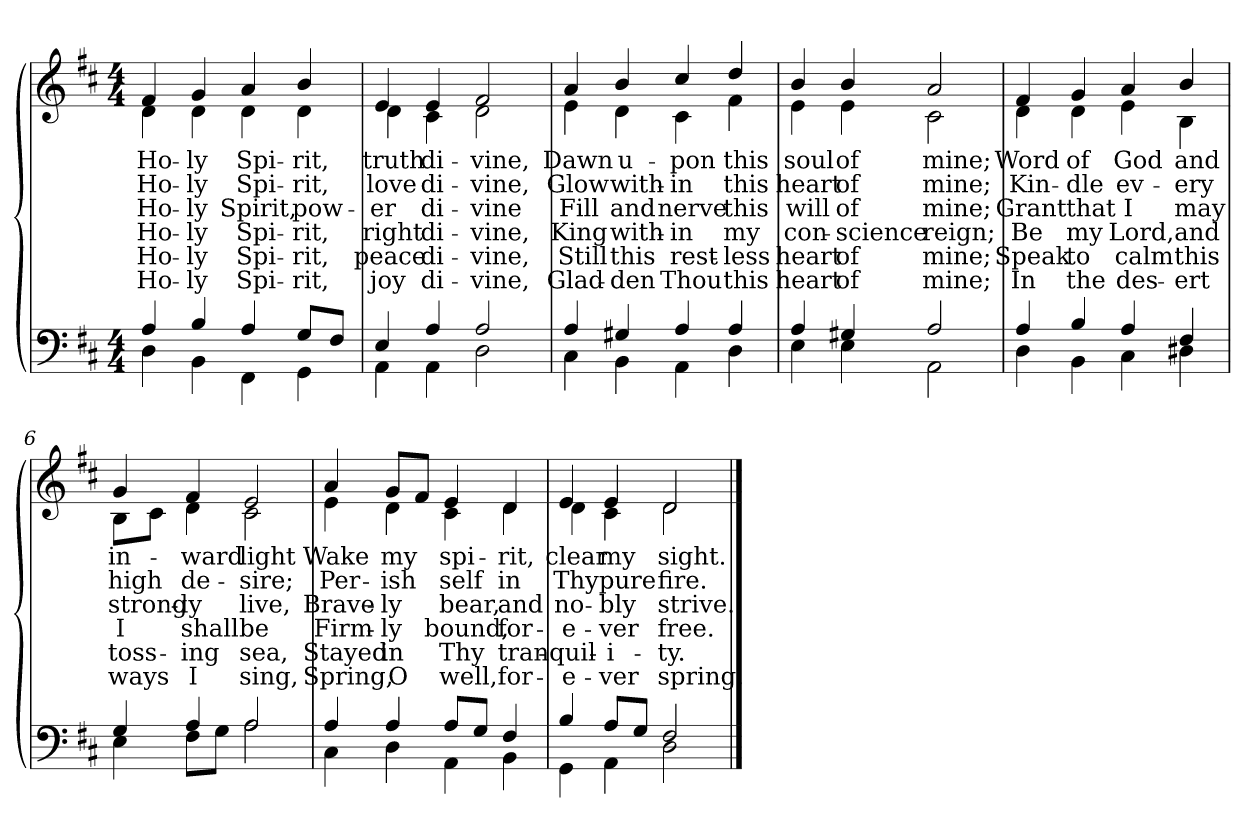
**kern	**kern	**text	**text	**text	**text	**text	**text
*part2	*part1	*part1	*part1	*part1	*part1	*part1	*part1
*staff2	*staff1	*staff1	*staff1	*staff1	*staff1	*staff1	*staff1
*clefF4	*clefG2	*	*	*	*	*	*
*k[f#c#]	*k[f#c#]	*	*	*	*	*	*
*M4/4	*M4/4	*	*	*	*	*	*
=1	=1	=1	=1	=1	=1	=1	=1
*^	*	*	*	*	*	*	*
!	!	!LO:TX:b:i:t=Verse	!	!	!	!	!	!
!	!	!	!LO:LY:b	!LO:LY:b	!LO:LY:b	!LO:LY:b	!LO:LY:b	!LO:LY:b
*	*	*^	*	*	*	*	*	*
4A/	4D\	4f#/	4d\	Ho-	Ho-	Ho-	Ho-	Ho-	Ho-
!	!	!	!	!LO:LY:b	!LO:LY:b	!LO:LY:b	!LO:LY:b	!LO:LY:b	!LO:LY:b
4B/	4BB\	4g/	4d\	-ly	-ly	-ly	-ly	-ly	-ly
!	!	!	!	!LO:LY:b	!LO:LY:b	!LO:LY:b	!LO:LY:b	!LO:LY:b	!LO:LY:b
4A/	4FF#\	4a/	4d\	Spi-	Spi-	Spirit,	Spi-	Spi-	Spi-
!	!	!	!	!LO:LY:b	!LO:LY:b	!LO:LY:b	!LO:LY:b	!LO:LY:b	!LO:LY:b
8G/L	4GG\	4b/	4d\	-rit,	-rit,	pow-	-rit,	-rit,	-rit,
8F#/J	.	.	.	.	.	.	.	.	.
=2	=2	=2	=2	=2	=2	=2	=2	=2	=2
!	!	!	!	!LO:LY:b	!LO:LY:b	!LO:LY:b	!LO:LY:b	!LO:LY:b	!LO:LY:b
4E/	4AA\	4e/	4d\	truth	love	-er	right	peace	joy
!	!	!	!	!LO:LY:b	!LO:LY:b	!LO:LY:b	!LO:LY:b	!LO:LY:b	!LO:LY:b
4A/	4AA\	4e/	4c#\	di-	di-	di-	di-	di-	di-
!	!	!	!	!LO:LY:b	!LO:LY:b	!LO:LY:b	!LO:LY:b	!LO:LY:b	!LO:LY:b
2A/	2D\	2f#/	2d\	-vine,	-vine,	-vine	-vine,	-vine,	-vine,
!!LO:LB:g=z	!!
=3	=3	=3	=3	=3	=3	=3	=3	=3	=3
!	!	!	!	!LO:LY:b	!LO:LY:b	!LO:LY:b	!LO:LY:b	!LO:LY:b	!LO:LY:b
4A/	4C#\	4a/	4e\	Dawn	Glow	Fill	King	Still	Glad-
!	!	!	!	!LO:LY:b	!LO:LY:b	!LO:LY:b	!LO:LY:b	!LO:LY:b	!LO:LY:b
4G#X/	4BB\	4b/	4d\	u-	with-	and	with-	this	-den
!	!	!	!	!LO:LY:b	!LO:LY:b	!LO:LY:b	!LO:LY:b	!LO:LY:b	!LO:LY:b
4A/	4AA\	4cc#/	4c#\	-pon	-in	nerve	-in	rest-	Thou
!	!	!	!	!LO:LY:b	!LO:LY:b	!LO:LY:b	!LO:LY:b	!LO:LY:b	!LO:LY:b
4A/	4D\	4dd/	4f#\	this	this	this	my	-less	this
=4	=4	=4	=4	=4	=4	=4	=4	=4	=4
!	!	!	!	!LO:LY:b	!LO:LY:b	!LO:LY:b	!LO:LY:b	!LO:LY:b	!LO:LY:b
4A/	4E\	4b/	4e\	soul	heart	will	con-	heart	heart
!	!	!	!	!LO:LY:b	!LO:LY:b	!LO:LY:b	!LO:LY:b	!LO:LY:b	!LO:LY:b
4G#X/	4E\	4b/	4e\	of	of	of	-science	of	of
!	!	!	!	!LO:LY:b	!LO:LY:b	!LO:LY:b	!LO:LY:b	!LO:LY:b	!LO:LY:b
2A/	2AA\	2a/	2c#\	mine;	mine;	mine;	reign;	mine;	mine;
!!LO:LB:g=z	!!
=5	=5	=5	=5	=5	=5	=5	=5	=5	=5
!	!	!	!	!LO:LY:b	!LO:LY:b	!LO:LY:b	!LO:LY:b	!LO:LY:b	!LO:LY:b
4A/	4D\	4f#/	4d\	Word	Kin-	Grant	Be	Speak	In
!	!	!	!	!LO:LY:b	!LO:LY:b	!LO:LY:b	!LO:LY:b	!LO:LY:b	!LO:LY:b
4B/	4BB\	4g/	4d\	of	-dle	that	my	to	the
!	!	!	!	!LO:LY:b	!LO:LY:b	!LO:LY:b	!LO:LY:b	!LO:LY:b	!LO:LY:b
4A/	4C#\	4a/	4e\	God	ev-	I	Lord,	calm	des-
!	!	!	!	!LO:LY:b	!LO:LY:b	!LO:LY:b	!LO:LY:b	!LO:LY:b	!LO:LY:b
4F#/	4D#X\	4b/	4B\	and	-ery	may	and	this	-ert
=6	=6	=6	=6	=6	=6	=6	=6	=6	=6
!	!	!	!	!LO:LY:b	!LO:LY:b	!LO:LY:b	!LO:LY:b	!LO:LY:b	!LO:LY:b
4G/	4E\	4g/	8B\L	in-	high	strong-	I	toss-	ways
.	.	.	8c#\J	.	.	.	.	.	.
!	!	!	!	!LO:LY:b	!LO:LY:b	!LO:LY:b	!LO:LY:b	!LO:LY:b	!LO:LY:b
4A/	8F#\L	4f#/	4d\	-ward	de-	-ly	shall	-ing	I
.	8G\J	.	.	.	.	.	.	.	.
!	!	!	!	!LO:LY:b	!LO:LY:b	!LO:LY:b	!LO:LY:b	!LO:LY:b	!LO:LY:b
2A/	2A\	2e/	2c#\	light	-sire;	live,	be	sea,	sing,
!!LO:LB:g=z	!!
=7	=7	=7	=7	=7	=7	=7	=7	=7	=7
!	!	!	!	!LO:LY:b	!LO:LY:b	!LO:LY:b	!LO:LY:b	!LO:LY:b	!LO:LY:b
4A/	4C#\	4a/	4e\	Wake	Per-	Brave-	Firm-	Stayed	Spring,
!	!	!	!	!LO:LY:b	!LO:LY:b	!LO:LY:b	!LO:LY:b	!LO:LY:b	!LO:LY:b
4A/	4D\	8g/L	4d\	my	-ish	-ly	-ly	in	O
.	.	8f#/J	.	.	.	.	.	.	.
!	!	!	!	!LO:LY:b	!LO:LY:b	!LO:LY:b	!LO:LY:b	!LO:LY:b	!LO:LY:b
8A/L	4AA\	4e/	4c#\	spi-	self	bear,	bound,	Thy	well,
8G/J	.	.	.	.	.	.	.	.	.
!	!	!	!	!LO:LY:b	!LO:LY:b	!LO:LY:b	!LO:LY:b	!LO:LY:b	!LO:LY:b
4F#/	4BB\	4d/	4d\	-rit,	in	and	for-	tran-	for-
=8	=8	=8	=8	=8	=8	=8	=8	=8	=8
!	!	!	!	!LO:LY:b	!LO:LY:b	!LO:LY:b	!LO:LY:b	!LO:LY:b	!LO:LY:b
4B/	4GG\	4e/	4d\	clear	Thy	no-	-e-	-quil-	-e-
!	!	!	!	!LO:LY:b	!LO:LY:b	!LO:LY:b	!LO:LY:b	!LO:LY:b	!LO:LY:b
8A/L	4AA\	4e/	4c#\	my	pure	-bly	-ver	-i-	-ver
8G/J	.	.	.	.	.	.	.	.	.
!	!	!	!	!LO:LY:b	!LO:LY:b	!LO:LY:b	!LO:LY:b	!LO:LY:b	!LO:LY:b
2F#/	2D\	2d/	2d\	sight.	fire.	strive.	free.	-ty.	spring.
*v	*v	*	*	*	*	*	*	*	*
*	*v	*v	*	*	*	*	*	*
==	==	==	==	==	==	==	==
*-	*-	*-	*-	*-	*-	*-	*-
